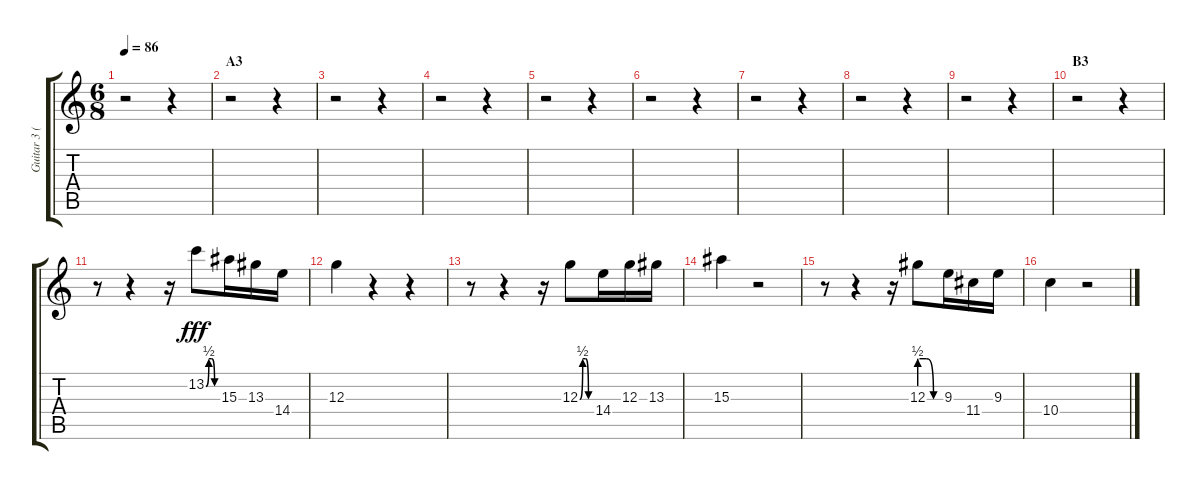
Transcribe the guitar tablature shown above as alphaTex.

\track ("Guitar 3 (Lead)" "Guitar 3 (") {instrument distortionguitar}
\staff {score tabs}
\tuning (E4 B3 G3 D3 A2 E2) {hide}
\ts (6 8)
\tempo 86
\clef g2
\ks c
r.2{dy fff} r.4 |
\section ("" "A3")
r.2 r.4 |
r.2 r.4 |
r.2 r.4 |
r.2 r.4 |
r.2 r.4 |
r.2 r.4 |
r.2 r.4 |
r.2 r.4 |
\section ("" "B3")
r.2 r.4 |
r.8 r.4 r.16 13.2{be (custom 0 0 15 2 30 2 45 0 60 0)}.8 15.3.16 13.3.16 14.4.16 |
12.3.4 r.4 r.4 |
r.8 r.4 r.16 12.3{be (custom 0 0 15 2 30 2 45 0 60 0)}.8 14.4.16 12.3.16 13.3.16 |
15.3.4 r.2 |
r.8 r.4 r.16 12.3{be (custom 0 2 20 2 40 0 60 0)}.8 9.3.16 11.4.16 9.3.16 |
10.4.4 r.2
